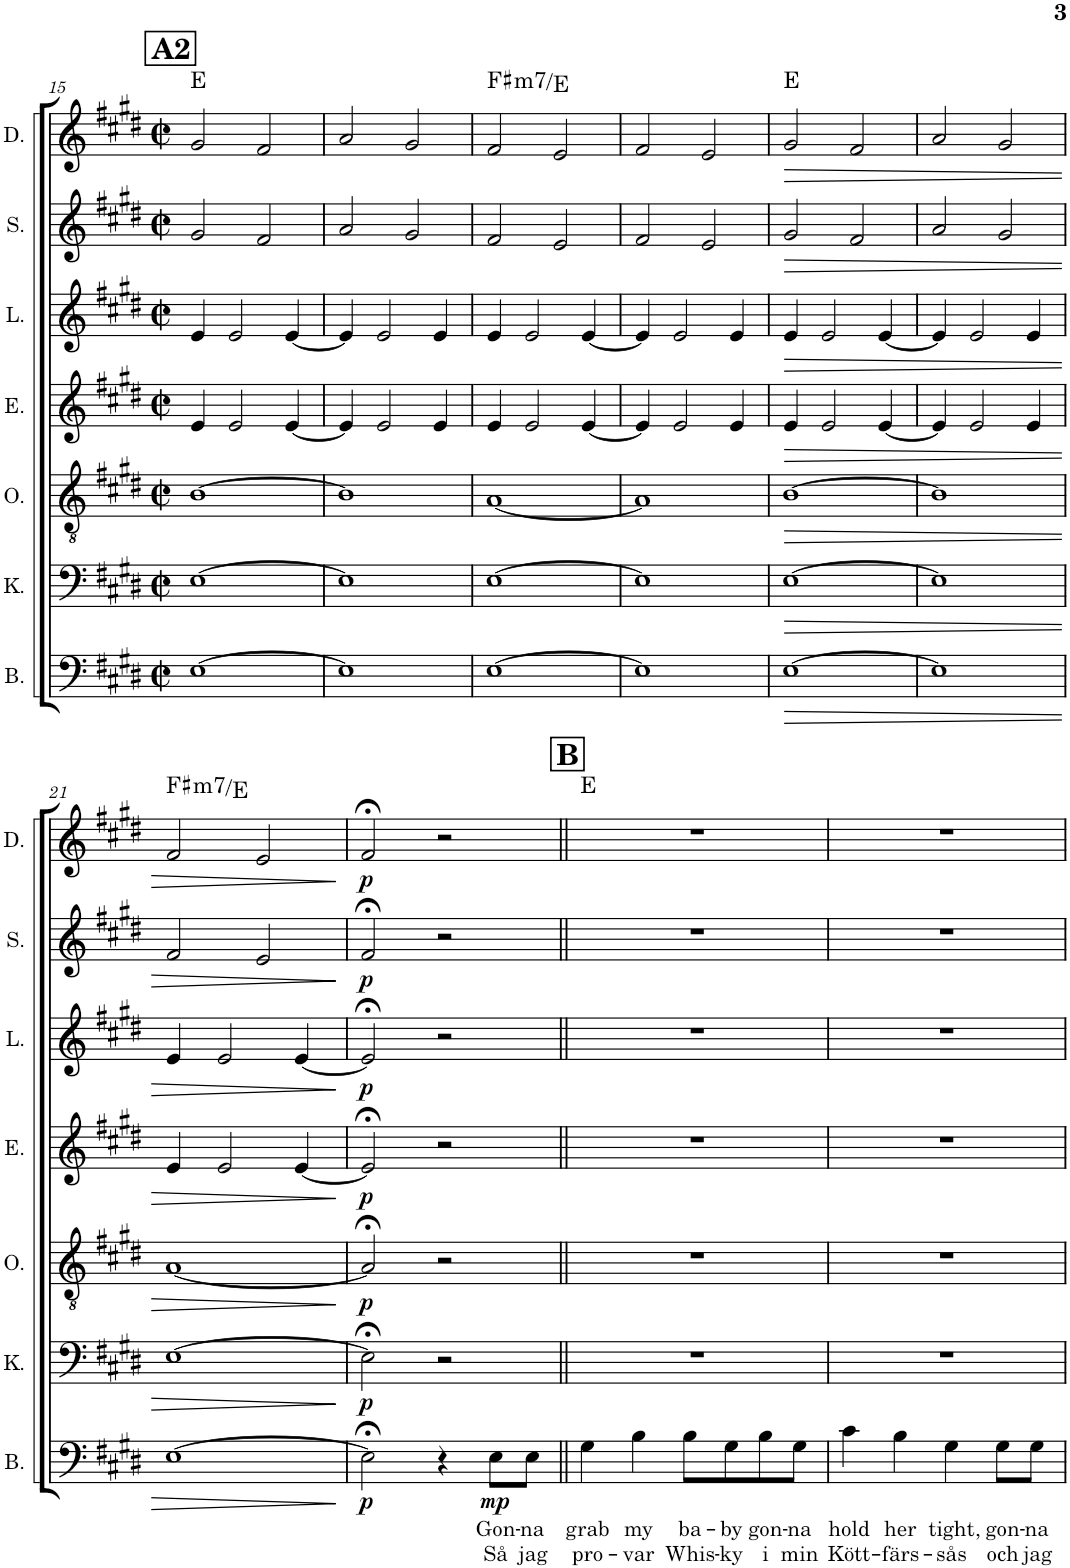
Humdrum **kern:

**kern	**text	**text	**dynam	**kern	**dynam	**kern	**dynam	**kern	**dynam	**kern	**dynam	**kern	**dynam	**kern	**dynam	**harte
*part7	*part7	*part7	*part7	*part6	*part6	*part5	*part5	*part4	*part4	*part3	*part3	*part2	*part2	*part1	*part1	*part1
*staff7	*staff7	*staff7	*staff7	*staff6	*staff6	*staff5	*staff5	*staff4	*staff4	*staff3	*staff3	*staff2	*staff2	*staff1	*staff1	*
*I"Bacon	*	*	*	*I"Kat	*	*I"Orwen	*	*I"Elisabet	*	*I"Libby	*	*I"Shakespeare	*	*I"Drake	*	*
*I'B.	*	*	*	*I'K.	*	*I'O.	*	*I'E.	*	*I'L.	*	*I'S.	*	*I'D.	*	*
!!LO:PB:g=z
*clefF4	*	*	*	*clefF4	*	*clefGv2	*	*clefG2	*	*clefG2	*	*clefG2	*	*clefG2	*	*
*k[f#c#g#d#]	*	*	*	*k[f#c#g#d#]	*	*k[f#c#g#d#]	*	*k[f#c#g#d#]	*	*k[f#c#g#d#]	*	*k[f#c#g#d#]	*	*k[f#c#g#d#]	*	*
*M2/2	*	*	*	*M2/2	*	*M2/2	*	*M2/2	*	*M2/2	*	*M2/2	*	*M2/2	*	*
*met(c|)	*	*	*	*met(c|)	*	*met(c|)	*	*met(c|)	*	*met(c|)	*	*met(c|)	*	*met(c|)	*	*
!!LO:REH:place=s1:a:B:cj:fs=14:t=A2
=15	=15	=15	=15	=15	=15	=15	=15	=15	=15	=15	=15	=15	=15	=15	=15	=15
[1E	.	.	.	[1E	.	[1B	.	4e/	.	4e/	.	2g#/	.	2g#/	.	E:maj
.	.	.	.	.	.	.	.	2e/	.	2e/	.	.	.	.	.	.
.	.	.	.	.	.	.	.	.	.	.	.	2f#/	.	2f#/	.	.
.	.	.	.	.	.	.	.	[4e/	.	[4e/	.	.	.	.	.	.
=16	=16	=16	=16	=16	=16	=16	=16	=16	=16	=16	=16	=16	=16	=16	=16	=16
1E]	.	.	.	1E]	.	1B]	.	4e/]	.	4e/]	.	2a/	.	2a/	.	.
.	.	.	.	.	.	.	.	2e/	.	2e/	.	.	.	.	.	.
.	.	.	.	.	.	.	.	.	.	.	.	2g#/	.	2g#/	.	.
.	.	.	.	.	.	.	.	4e/	.	4e/	.	.	.	.	.	.
=17	=17	=17	=17	=17	=17	=17	=17	=17	=17	=17	=17	=17	=17	=17	=17	=17
!	!	!	!	!	!	!	!	!	!	!	!	!	!	!	!	!LO:H:kt=m7
[1E	.	.	.	[1E	.	[1A	.	4e/	.	4e/	.	2f#/	.	2f#/	.	F#:min7/b7
.	.	.	.	.	.	.	.	2e/	.	2e/	.	.	.	.	.	.
.	.	.	.	.	.	.	.	.	.	.	.	2e/	.	2e/	.	.
.	.	.	.	.	.	.	.	[4e/	.	[4e/	.	.	.	.	.	.
=18	=18	=18	=18	=18	=18	=18	=18	=18	=18	=18	=18	=18	=18	=18	=18	=18
1E]	.	.	.	1E]	.	1A]	.	4e/]	.	4e/]	.	2f#/	.	2f#/	.	.
.	.	.	.	.	.	.	.	2e/	.	2e/	.	.	.	.	.	.
.	.	.	.	.	.	.	.	.	.	.	.	2e/	.	2e/	.	.
.	.	.	.	.	.	.	.	4e/	.	4e/	.	.	.	.	.	.
=19	=19	=19	=19	=19	=19	=19	=19	=19	=19	=19	=19	=19	=19	=19	=19	=19
!	!	!	!LO:HP:b	!	!LO:HP:b	!	!LO:HP:b	!	!LO:HP:b	!	!LO:HP:b	!	!LO:HP:b	!	!LO:HP:b	!
[1E	.	.	>	[1E	>	[1B	>	4e/	>	4e/	>	2g#/	>	2g#/	>	E:maj
.	.	.	.	.	.	.	.	2e/	.	2e/	.	.	.	.	.	.
.	.	.	.	.	.	.	.	.	.	.	.	2f#/	.	2f#/	.	.
.	.	.	.	.	.	.	.	[4e/	.	[4e/	.	.	.	.	.	.
=20	=20	=20	=20	=20	=20	=20	=20	=20	=20	=20	=20	=20	=20	=20	=20	=20
1E]	.	.	.	1E]	.	1B]	.	4e/]	.	4e/]	.	2a/	.	2a/	.	.
.	.	.	.	.	.	.	.	2e/	.	2e/	.	.	.	.	.	.
.	.	.	.	.	.	.	.	.	.	.	.	2g#/	.	2g#/	.	.
.	.	.	.	.	.	.	.	4e/	.	4e/	.	.	.	.	.	.
!!LO:LB:g=z
=21	=21	=21	=21	=21	=21	=21	=21	=21	=21	=21	=21	=21	=21	=21	=21	=21
!	!	!	!	!	!	!	!	!	!	!	!	!	!	!	!	!LO:H:kt=m7
[1E	.	.	.	[1E	.	[1A	.	4e/	.	4e/	.	2f#/	.	2f#/	.	F#:min7/b7
.	.	.	.	.	.	.	.	2e/	.	2e/	.	.	.	.	.	.
.	.	.	.	.	.	.	.	.	.	.	.	2e/	.	2e/	.	.
.	.	.	.	.	.	.	.	[4e/	.	[4e/	.	.	.	.	.	.
.	.	.	]	.	]	.	]	.	]	.	]	.	]	.	]	.
=22	=22	=22	=22	=22	=22	=22	=22	=22	=22	=22	=22	=22	=22	=22	=22	=22
!	!	!	!LO:DY:b	!	!LO:DY:b	!	!LO:DY:b	!	!LO:DY:b	!	!LO:DY:b	!	!LO:DY:b	!	!LO:DY:b	!
2E;<\]	.	.	p	2E;<\]	p	2A;</]	p	2e;</]	p	2e;</]	p	2f#;</	p	2f#;</	p	.
4r	.	.	.	2r	.	2r	.	2r	.	2r	.	2r	.	2r	.	.
!	!LO:LY:b	!LO:LY:b	!LO:DY:b	!	!	!	!	!	!	!	!	!	!	!	!	!
8E\L	Gon-	Så	mp	.	.	.	.	.	.	.	.	.	.	.	.	.
!	!LO:LY:b	!LO:LY:b	!	!	!	!	!	!	!	!	!	!	!	!	!	!
8E\J	-na	jag	.	.	.	.	.	.	.	.	.	.	.	.	.	.
!!LO:REH:place=s1:a:B:cj:fs=14:t=B
=23||	=23||	=23||	=23||	=23||	=23||	=23||	=23||	=23||	=23||	=23||	=23||	=23||	=23||	=23||	=23||	=23||
!	!LO:LY:b	!LO:LY:b	!	!	!	!	!	!	!	!	!	!	!	!	!	!
4G#\	grab	pro-	.	1r	.	1r	.	1r	.	1r	.	1r	.	1r	.	E:maj
!	!LO:LY:b	!LO:LY:b	!	!	!	!	!	!	!	!	!	!	!	!	!	!
4B\	my	-var	.	.	.	.	.	.	.	.	.	.	.	.	.	.
!	!LO:LY:b	!LO:LY:b	!	!	!	!	!	!	!	!	!	!	!	!	!	!
8B\L	ba-	Whis-	.	.	.	.	.	.	.	.	.	.	.	.	.	.
!	!LO:LY:b	!LO:LY:b	!	!	!	!	!	!	!	!	!	!	!	!	!	!
8G#\	-by	-ky	.	.	.	.	.	.	.	.	.	.	.	.	.	.
!	!LO:LY:b	!LO:LY:b	!	!	!	!	!	!	!	!	!	!	!	!	!	!
8B\	gon-	i	.	.	.	.	.	.	.	.	.	.	.	.	.	.
!	!LO:LY:b	!LO:LY:b	!	!	!	!	!	!	!	!	!	!	!	!	!	!
8G#\J	-na	min	.	.	.	.	.	.	.	.	.	.	.	.	.	.
=24	=24	=24	=24	=24	=24	=24	=24	=24	=24	=24	=24	=24	=24	=24	=24	=24
!	!LO:LY:b	!LO:LY:b	!	!	!	!	!	!	!	!	!	!	!	!	!	!
4c#\	hold	Kött-	.	1r	.	1r	.	1r	.	1r	.	1r	.	1r	.	.
!	!LO:LY:b	!LO:LY:b	!	!	!	!	!	!	!	!	!	!	!	!	!	!
4B\	her	-färs-	.	.	.	.	.	.	.	.	.	.	.	.	.	.
!	!LO:LY:b	!LO:LY:b	!	!	!	!	!	!	!	!	!	!	!	!	!	!
4G#\	tight,	-sås	.	.	.	.	.	.	.	.	.	.	.	.	.	.
!	!LO:LY:b	!LO:LY:b	!	!	!	!	!	!	!	!	!	!	!	!	!	!
8G#\L	gon-	och	.	.	.	.	.	.	.	.	.	.	.	.	.	.
!	!LO:LY:b	!LO:LY:b	!	!	!	!	!	!	!	!	!	!	!	!	!	!
8G#\J	-na	jag	.	.	.	.	.	.	.	.	.	.	.	.	.	.
=	=	=	=	=	=	=	=	=	=	=	=	=	=	=	=	=
*-	*-	*-	*-	*-	*-	*-	*-	*-	*-	*-	*-	*-	*-	*-	*-	*-
